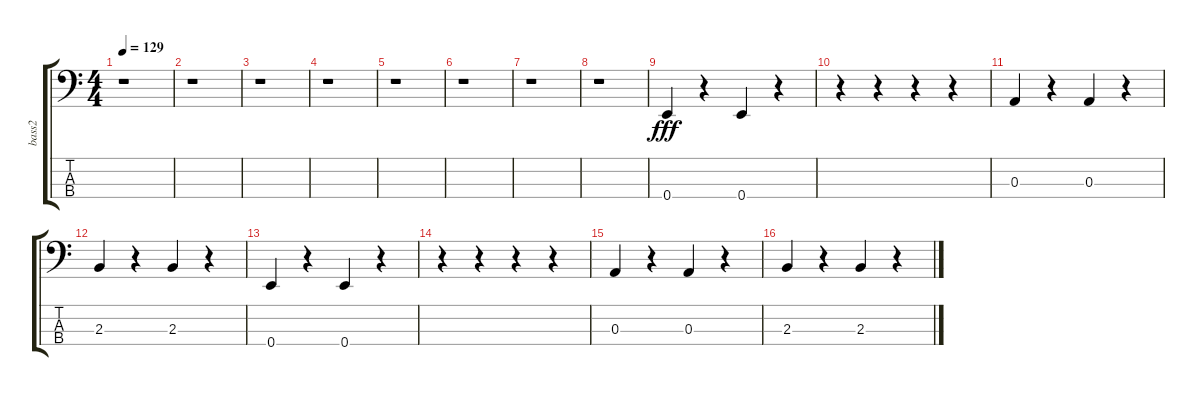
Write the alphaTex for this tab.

\track (" bass2" " bass2") {instrument fretlessbass}
\staff {score tabs}
\tuning (G2 D2 A1 E1) {hide}
\ts (4 4)
\tempo 129
\clef f4
\ks c
r.1{dy fff instrument fretlessbass} |
r.1 |
r.1 |
r.1 |
r.1 |
r.1 |
r.1 |
r.1 |
0.4.4 r.4 0.4.4 r.4 |
r.4 r.4 r.4 r.4 |
0.3.4 r.4 0.3.4 r.4 |
2.3.4 r.4 2.3.4 r.4 |
0.4.4 r.4 0.4.4 r.4 |
r.4 r.4 r.4 r.4 |
0.3.4 r.4 0.3.4 r.4 |
2.3.4 r.4 2.3.4 r.4
